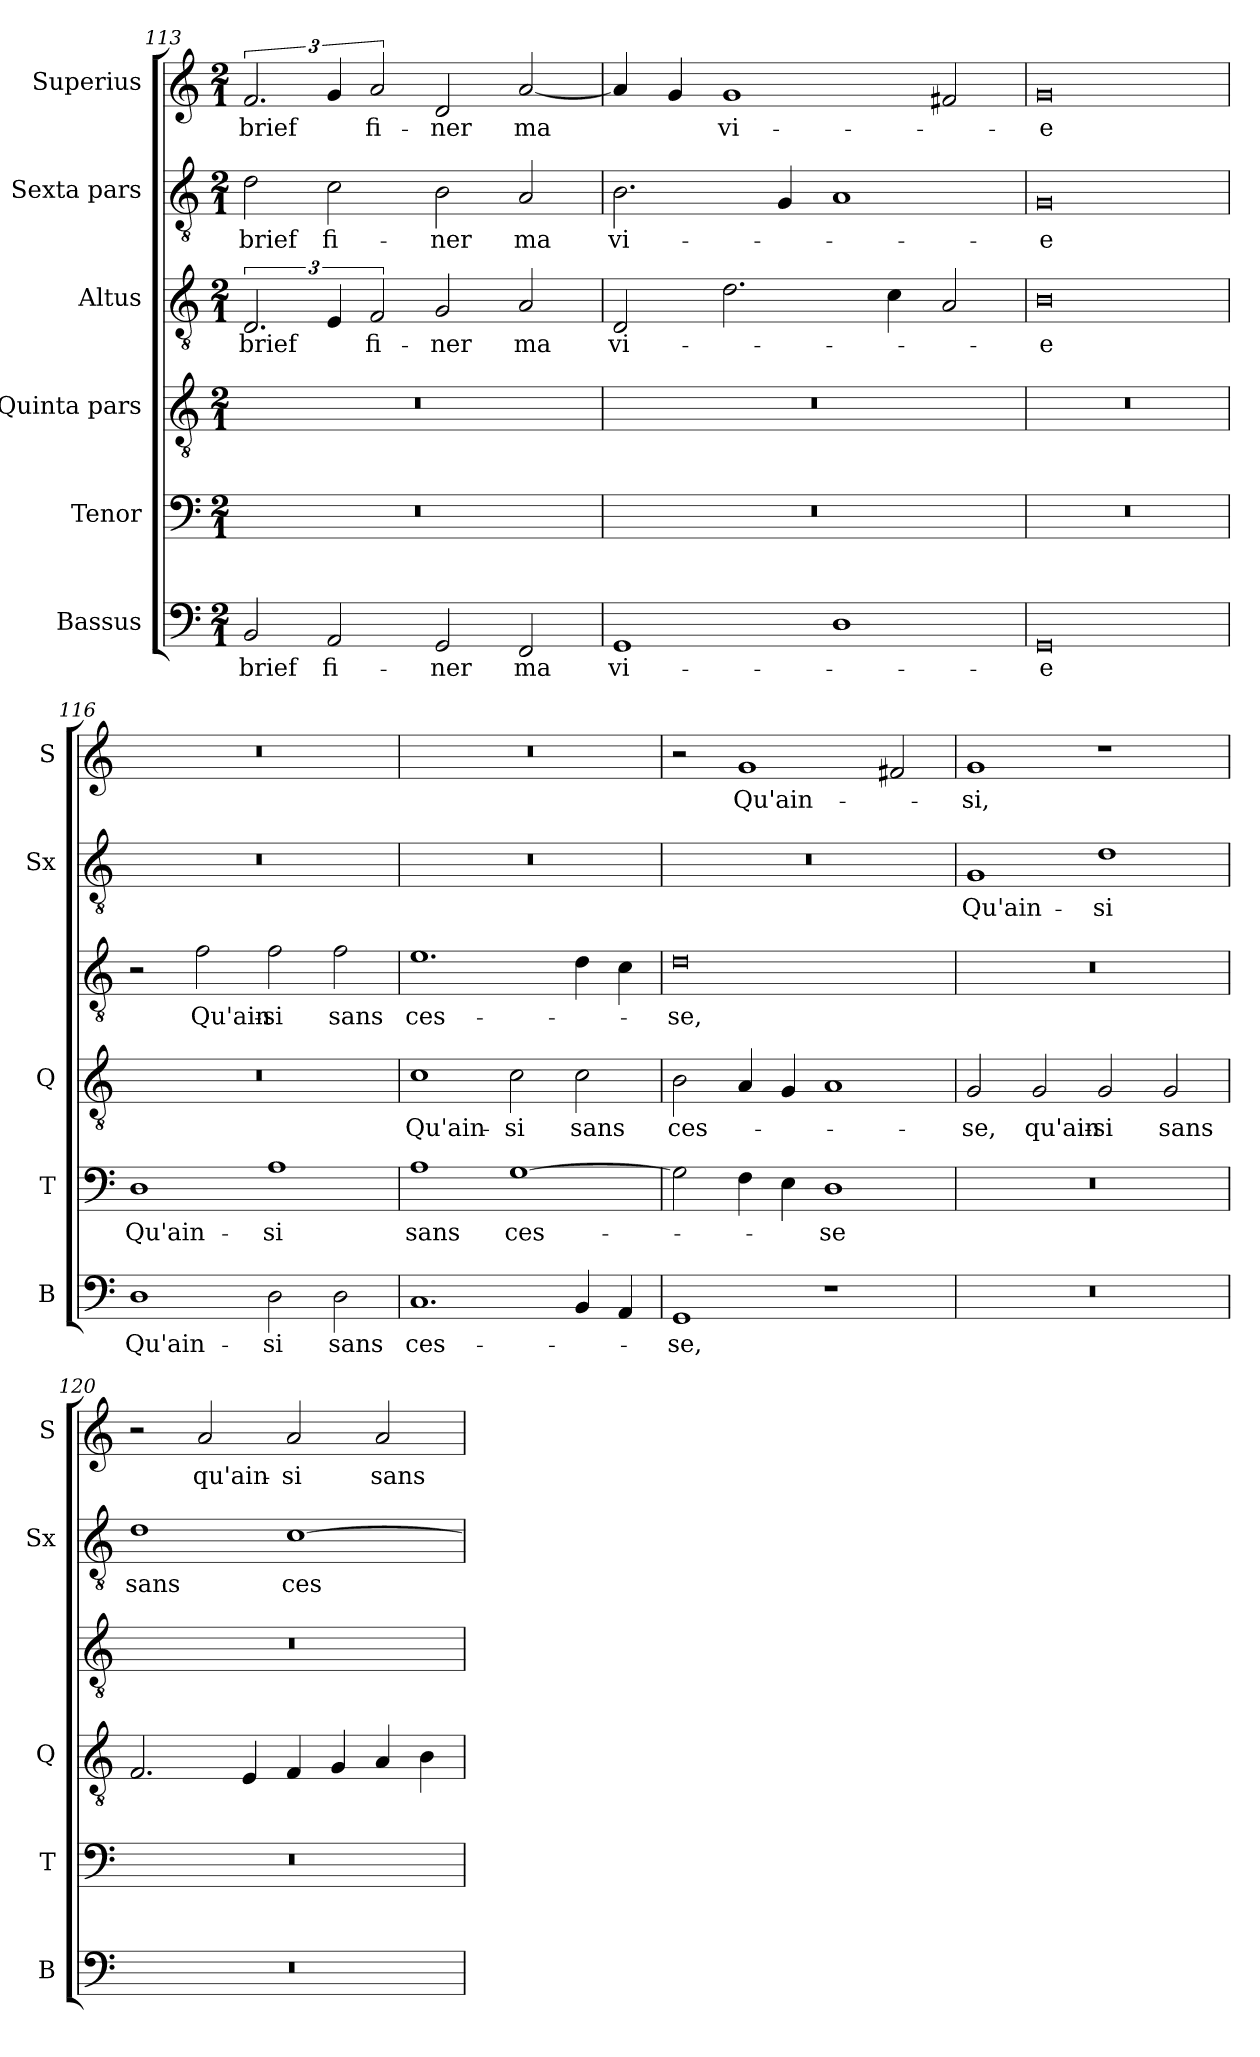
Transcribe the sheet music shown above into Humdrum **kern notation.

**kern	**text	**kern	**text	**kern	**text	**kern	**text	**kern	**text	**kern	**text
*part6	*part6	*part5	*part5	*part4	*part4	*part3	*part3	*part2	*part2	*part1	*part1
*staff6	*staff6	*staff5	*staff5	*staff4	*staff4	*staff3	*staff3	*staff2	*staff2	*staff1	*staff1
*I"Bassus	*	*I"Tenor	*	*I"Quinta pars	*	*I"Altus	*	*I"Sexta pars	*	*I"Superius	*
*I'B	*	*I'T	*	*I'Q	*	*	*	*I'Sx	*	*I'S	*
*clefF4	*	*clefF4	*	*clefGv2	*	*clefGv2	*	*clefGv2	*	*clefG2	*
*k[]	*	*k[]	*	*k[]	*	*k[]	*	*k[]	*	*k[]	*
*M2/1	*	*M2/1	*	*M2/1	*	*M2/1	*	*M2/1	*	*M2/1	*
=113	=113	=113	=113	=113	=113	=113	=113	=113	=113	=113	=113
2BB/	brief	0r	.	0r	.	3.D/	brief	2d\	brief	3.f/	brief
2AA/	fi-	.	.	.	.	6E/	.	2c\	fi-	6g/	.
.	.	.	.	.	.	3F/	fi-	.	.	3a/	fi-
2GG/	-ner	.	.	.	.	2G/	-ner	2B\	-ner	2d/	-ner
2FF/	ma	.	.	.	.	2A/	ma	2A/	ma	[2a/	ma
=114	=114	=114	=114	=114	=114	=114	=114	=114	=114	=114	=114
1GG	vi-	0r	.	0r	.	2D/	vi-	2.B\	vi-	4a/]	.
.	.	.	.	.	.	.	.	.	.	4g/	.
.	.	.	.	.	.	2.d\	.	.	.	1g	vi-
.	.	.	.	.	.	.	.	4G/	.	.	.
1D	.	.	.	.	.	.	.	1A	.	.	.
.	.	.	.	.	.	4c\	.	.	.	.	.
.	.	.	.	.	.	2A/	.	.	.	2f#X/	.
=115	=115	=115	=115	=115	=115	=115	=115	=115	=115	=115	=115
0GG	-e	0r	.	0r	.	0B	-e	0G	-e	0g	-e
=116	=116	=116	=116	=116	=116	=116	=116	=116	=116	=116	=116
1D	Qu'ain-	1D	Qu'ain-	0r	.	2r	.	0r	.	0r	.
.	.	.	.	.	.	2f\	Qu'ain-	.	.	.	.
2D\	-si	1A	-si	.	.	2f\	-si	.	.	.	.
2D\	sans	.	.	.	.	2f\	sans	.	.	.	.
=117	=117	=117	=117	=117	=117	=117	=117	=117	=117	=117	=117
1.C	ces-	1A	sans	1c	Qu'ain-	1.e	ces-	0r	.	0r	.
.	.	[1G	ces-	2c\	-si	.	.	.	.	.	.
4BB/	.	.	.	2c\	sans	4d\	.	.	.	.	.
4AA/	.	.	.	.	.	4c\	.	.	.	.	.
=118	=118	=118	=118	=118	=118	=118	=118	=118	=118	=118	=118
1GG	-se,	2G\]	.	2B\	ces-	0d	-se,	0r	.	2r	.
.	.	4F\	.	4A/	.	.	.	.	.	1g	Qu'ain-
.	.	4E\	.	4G/	.	.	.	.	.	.	.
1r	.	1D	-se	1A	.	.	.	.	.	.	.
.	.	.	.	.	.	.	.	.	.	2f#X/	.
=119	=119	=119	=119	=119	=119	=119	=119	=119	=119	=119	=119
0r	.	0r	.	2G/	-se,	0r	.	1G	Qu'ain-	1g	-si,
.	.	.	.	2G/	qu'ain-	.	.	.	.	.	.
.	.	.	.	2G/	-si	.	.	1d	-si	1r	.
.	.	.	.	2G/	sans	.	.	.	.	.	.
=120	=120	=120	=120	=120	=120	=120	=120	=120	=120	=120	=120
0r	.	0r	.	2.F/	.	0r	.	1d	sans	2r	.
.	.	.	.	.	.	.	.	.	.	2a/	qu'ain-
.	.	.	.	4E/	.	.	.	.	.	.	.
.	.	.	.	4F/	.	.	.	[1c	ces-	2a/	-si
.	.	.	.	4G/	.	.	.	.	.	.	.
.	.	.	.	4A/	.	.	.	.	.	2a/	sans
.	.	.	.	4B\	.	.	.	.	.	.	.
=	=	=	=	=	=	=	=	=	=	=	=
*-	*-	*-	*-	*-	*-	*-	*-	*-	*-	*-	*-
